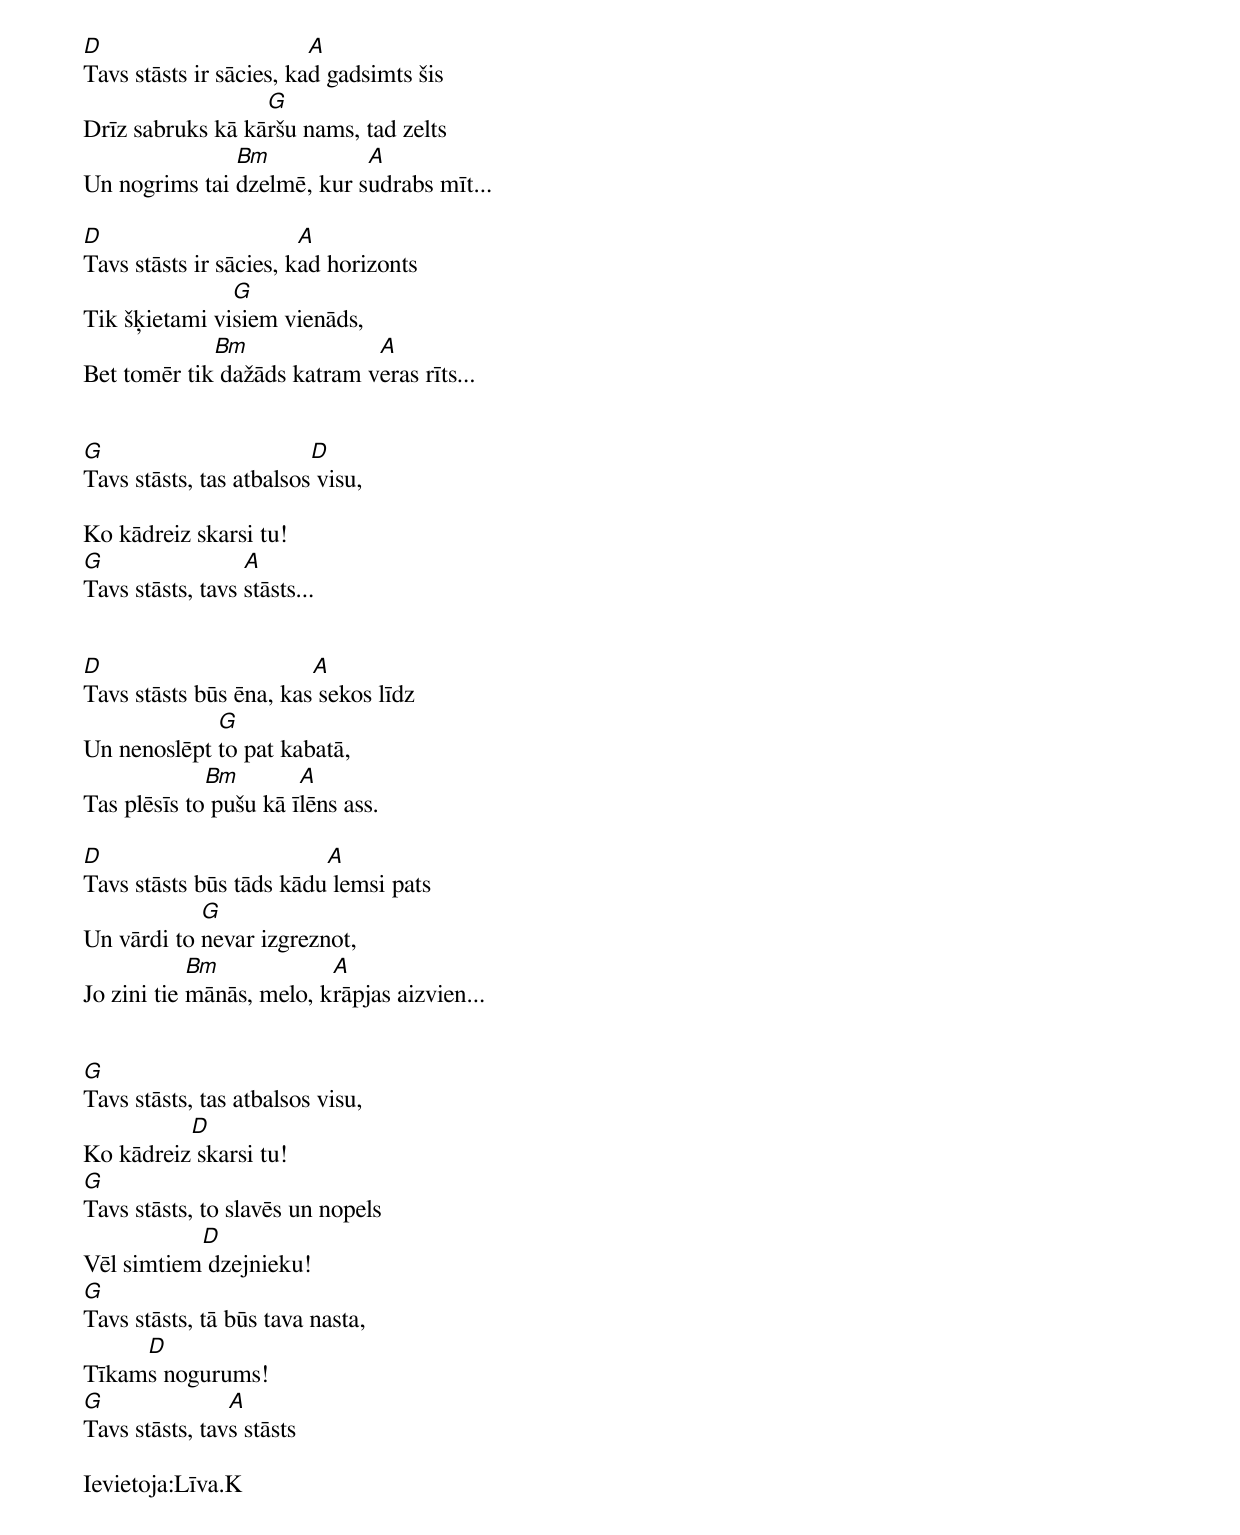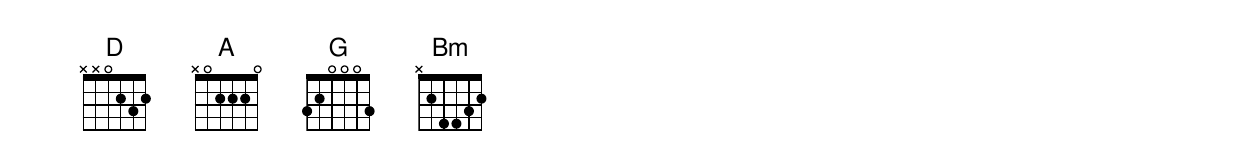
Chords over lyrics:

D                        A
Tavs stāsts ir sācies, kad gadsimts šis
                  G
Drīz sabruks kā kāršu nams, tad zelts
               Bm           A
Un nogrims tai dzelmē, kur sudrabs mīt...

D                       A
Tavs stāsts ir sācies, kad horizonts
               G
Tik šķietami visiem vienāds,
             Bm              A
Bet tomēr tik dažāds katram veras rīts...


G                        D
Tavs stāsts, tas atbalsos visu,

Ko kādreiz skarsi tu!
G                 A
Tavs stāsts, tavs stāsts...


D                       A
Tavs stāsts būs ēna, kas sekos līdz
             G
Un nenoslēpt to pat kabatā,
             Bm        A
Tas plēsīs to pušu kā īlēns ass.

D                        A
Tavs stāsts būs tāds kādu lemsi pats
            G
Un vārdi to nevar izgreznot,
            Bm            A
Jo zini tie mānās, melo, krāpjas aizvien...


G
Tavs stāsts, tas atbalsos visu,
          D
Ko kādreiz skarsi tu!
G
Tavs stāsts, to slavēs un nopels
           D
Vēl simtiem dzejnieku!
G
Tavs stāsts, tā būs tava nasta,
     D
Tīkams nogurums!
G               A
Tavs stāsts, tavs stāsts

Ievietoja:Līva.K
